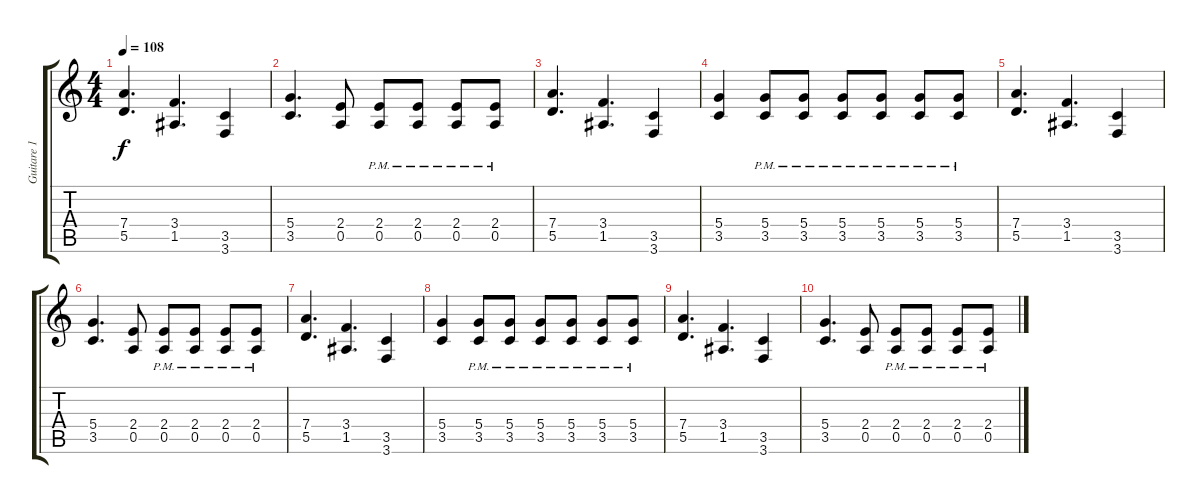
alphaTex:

\track ("Guitare 1" "Guitare 1") {instrument distortionguitar}
\staff {score tabs}
\tuning (E4 B3 G3 D3 A2 D2) {hide}
\ts (4 4)
\tempo 108
\clef g2
\ks c
(7.4 5.5).4{d dy f} (3.4 1.5).4{d} (3.5 3.6).4 |
(5.4 3.5).4{d} (2.4 0.5).8 (2.4{pm} 0.5{pm}).8 (2.4{pm} 0.5{pm}).8 (2.4{pm} 0.5{pm}).8 (2.4{pm} 0.5{pm}).8 |
(7.4 5.5).4{d} (3.4 1.5).4{d} (3.5 3.6).4 |
(5.4 3.5).4 (5.4 3.5{pm}).8 (5.4 3.5{pm}).8 (5.4 3.5{pm}).8 (5.4 3.5{pm}).8 (5.4 3.5{pm}).8 (5.4 3.5{pm}).8 |
(7.4 5.5).4{d} (3.4 1.5).4{d} (3.5 3.6).4 |
(5.4 3.5).4{d} (2.4 0.5).8 (2.4{pm} 0.5{pm}).8 (2.4{pm} 0.5{pm}).8 (2.4{pm} 0.5{pm}).8 (2.4{pm} 0.5{pm}).8 |
(7.4 5.5).4{d} (3.4 1.5).4{d} (3.5 3.6).4 |
(5.4 3.5).4 (5.4 3.5{pm}).8 (5.4 3.5{pm}).8 (5.4 3.5{pm}).8 (5.4 3.5{pm}).8 (5.4 3.5{pm}).8 (5.4 3.5{pm}).8 |
(7.4 5.5).4{d} (3.4 1.5).4{d} (3.5 3.6).4 |
(5.4 3.5).4{d} (2.4 0.5).8 (2.4{pm} 0.5{pm}).8 (2.4{pm} 0.5{pm}).8 (2.4{pm} 0.5{pm}).8 (2.4{pm} 0.5{pm}).8
